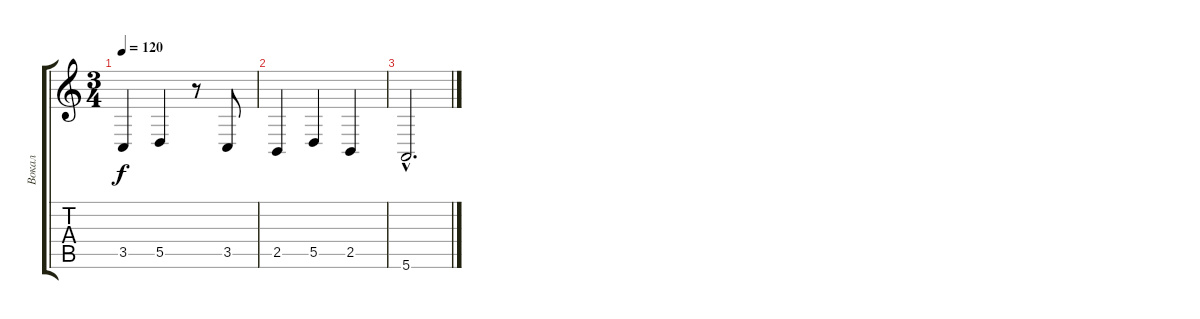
\track ("Вокал" "Вокал") {instrument harmonica}
\staff {score tabs}
\tuning (E4 B3 G3 D3 A2 E2) {hide}
\ts (3 4)
\tempo 120
\clef g2
\ks c
3.5.4{dy f} 5.5.4 r.8 3.5.8 |
2.5.4 5.5.4 2.5.4 |
5.6{hac}.2{d}
